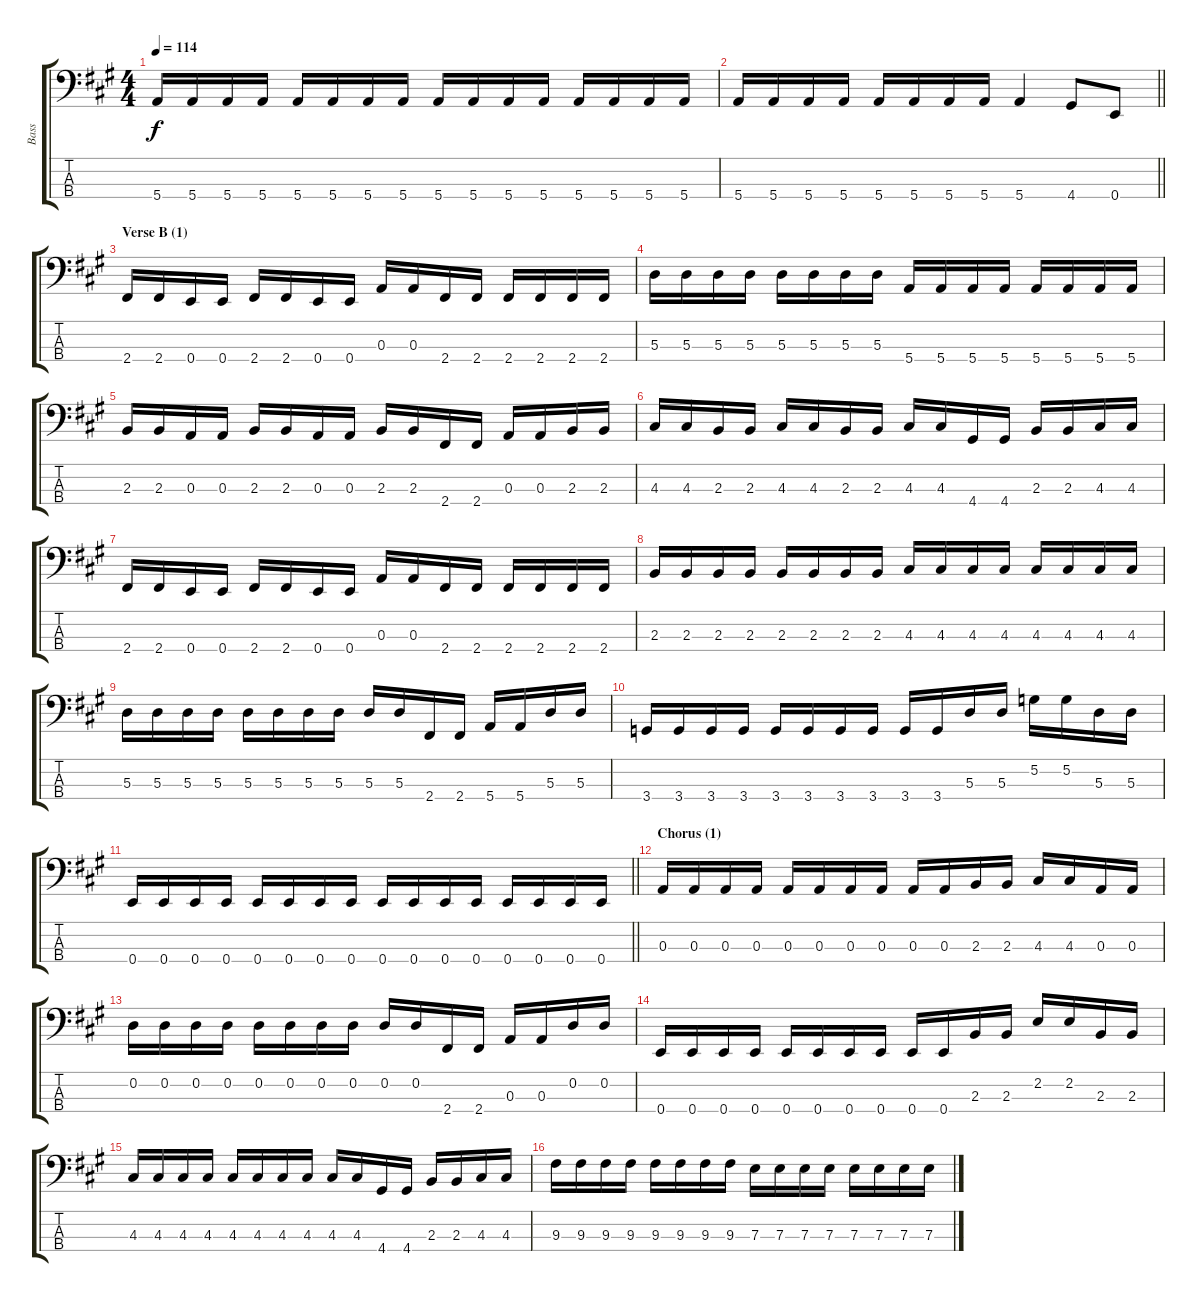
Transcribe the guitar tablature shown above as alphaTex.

\track ("Bass" "Bass") {instrument electricbassfinger}
\staff {score tabs}
\tuning (G2 D2 A1 E1) {hide}
\ts (4 4)
\tempo 114
\clef f4
\ks a
5.4.16{dy f} 5.4.16 5.4.16 5.4.16 5.4.16 5.4.16 5.4.16 5.4.16 5.4.16 5.4.16 5.4.16 5.4.16 5.4.16 5.4.16 5.4.16 5.4.16 |
\barLineRight lightlight
5.4.16 5.4.16 5.4.16 5.4.16 5.4.16 5.4.16 5.4.16 5.4.16 5.4.4 4.4.8 0.4.8 |
\section ("" "Verse B (1)")
2.4.16 2.4.16 0.4.16 0.4.16 2.4.16 2.4.16 0.4.16 0.4.16 0.3.16 0.3.16 2.4.16 2.4.16 2.4.16 2.4.16 2.4.16 2.4.16 |
5.3.16 5.3.16 5.3.16 5.3.16 5.3.16 5.3.16 5.3.16 5.3.16 5.4.16 5.4.16 5.4.16 5.4.16 5.4.16 5.4.16 5.4.16 5.4.16 |
2.3.16 2.3.16 0.3.16 0.3.16 2.3.16 2.3.16 0.3.16 0.3.16 2.3.16 2.3.16 2.4.16 2.4.16 0.3.16 0.3.16 2.3.16 2.3.16 |
4.3.16 4.3.16 2.3.16 2.3.16 4.3.16 4.3.16 2.3.16 2.3.16 4.3.16 4.3.16 4.4.16 4.4.16 2.3.16 2.3.16 4.3.16 4.3.16 |
2.4.16 2.4.16 0.4.16 0.4.16 2.4.16 2.4.16 0.4.16 0.4.16 0.3.16 0.3.16 2.4.16 2.4.16 2.4.16 2.4.16 2.4.16 2.4.16 |
2.3.16 2.3.16 2.3.16 2.3.16 2.3.16 2.3.16 2.3.16 2.3.16 4.3.16 4.3.16 4.3.16 4.3.16 4.3.16 4.3.16 4.3.16 4.3.16 |
5.3.16 5.3.16 5.3.16 5.3.16 5.3.16 5.3.16 5.3.16 5.3.16 5.3.16 5.3.16 2.4.16 2.4.16 5.4.16 5.4.16 5.3.16 5.3.16 |
3.4.16 3.4.16 3.4.16 3.4.16 3.4.16 3.4.16 3.4.16 3.4.16 3.4.16 3.4.16 5.3.16 5.3.16 5.2.16 5.2.16 5.3.16 5.3.16 |
\barLineRight lightlight
0.4.16 0.4.16 0.4.16 0.4.16 0.4.16 0.4.16 0.4.16 0.4.16 0.4.16 0.4.16 0.4.16 0.4.16 0.4.16 0.4.16 0.4.16 0.4.16 |
\section ("" "Chorus (1)")
0.3.16 0.3.16 0.3.16 0.3.16 0.3.16 0.3.16 0.3.16 0.3.16 0.3.16 0.3.16 2.3.16 2.3.16 4.3.16 4.3.16 0.3.16 0.3.16 |
0.2.16 0.2.16 0.2.16 0.2.16 0.2.16 0.2.16 0.2.16 0.2.16 0.2.16 0.2.16 2.4.16 2.4.16 0.3.16 0.3.16 0.2.16 0.2.16 |
0.4.16 0.4.16 0.4.16 0.4.16 0.4.16 0.4.16 0.4.16 0.4.16 0.4.16 0.4.16 2.3.16 2.3.16 2.2.16 2.2.16 2.3.16 2.3.16 |
4.3.16 4.3.16 4.3.16 4.3.16 4.3.16 4.3.16 4.3.16 4.3.16 4.3.16 4.3.16 4.4.16 4.4.16 2.3.16 2.3.16 4.3.16 4.3.16 |
9.3.16 9.3.16 9.3.16 9.3.16 9.3.16 9.3.16 9.3.16 9.3.16 7.3.16 7.3.16 7.3.16 7.3.16 7.3.16 7.3.16 7.3.16 7.3.16
